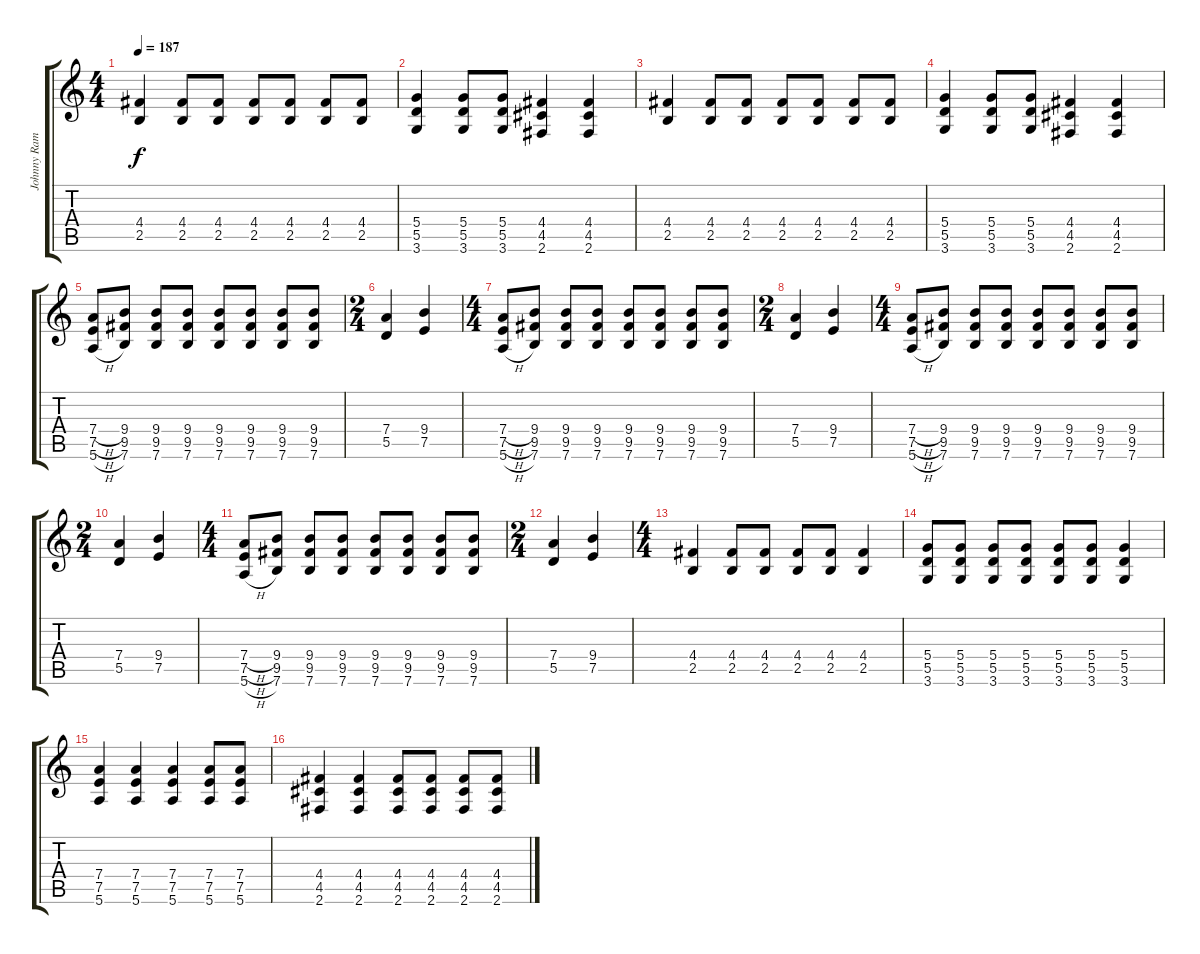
\track ("Johnny Ramone" "Johnny Ram") {instrument distortionguitar}
\staff {score tabs}
\tuning (E4 B3 G3 D3 A2 E2) {hide}
\ts (4 4)
\tempo 187
\clef g2
\ks c
(4.4 2.5).4{dy f} (4.4 2.5).8 (4.4 2.5).8 (4.4 2.5).8 (4.4 2.5).8 (4.4 2.5).8 (4.4 2.5).8 |
(5.4 5.5 3.6).4 (5.4 5.5 3.6).8 (5.4 5.5 3.6).8 (4.4 4.5 2.6).4 (4.4 4.5 2.6).4 |
(4.4 2.5).4 (4.4 2.5).8 (4.4 2.5).8 (4.4 2.5).8 (4.4 2.5).8 (4.4 2.5).8 (4.4 2.5).8 |
(5.4 5.5 3.6).4 (5.4 5.5 3.6).8 (5.4 5.5 3.6).8 (4.4 4.5 2.6).4 (4.4 4.5 2.6).4 |
(7.4{h} 7.5{h} 5.6{h}).8 (9.4 9.5 7.6).8 (9.4 9.5 7.6).8 (9.4 9.5 7.6).8 (9.4 9.5 7.6).8 (9.4 9.5 7.6).8 (9.4 9.5 7.6).8 (9.4 9.5 7.6).8 |
\ts (2 4)
(7.4 5.5).4 (9.4 7.5).4 |
\ts (4 4)
(7.4{h} 7.5{h} 5.6{h}).8 (9.4 9.5 7.6).8 (9.4 9.5 7.6).8 (9.4 9.5 7.6).8 (9.4 9.5 7.6).8 (9.4 9.5 7.6).8 (9.4 9.5 7.6).8 (9.4 9.5 7.6).8 |
\ts (2 4)
(7.4 5.5).4 (9.4 7.5).4 |
\ts (4 4)
(7.4{h} 7.5{h} 5.6{h}).8 (9.4 9.5 7.6).8 (9.4 9.5 7.6).8 (9.4 9.5 7.6).8 (9.4 9.5 7.6).8 (9.4 9.5 7.6).8 (9.4 9.5 7.6).8 (9.4 9.5 7.6).8 |
\ts (2 4)
(7.4 5.5).4 (9.4 7.5).4 |
\ts (4 4)
(7.4{h} 7.5{h} 5.6{h}).8 (9.4 9.5 7.6).8 (9.4 9.5 7.6).8 (9.4 9.5 7.6).8 (9.4 9.5 7.6).8 (9.4 9.5 7.6).8 (9.4 9.5 7.6).8 (9.4 9.5 7.6).8 |
\ts (2 4)
(7.4 5.5).4 (9.4 7.5).4 |
\ts (4 4)
(4.4 2.5).4 (4.4 2.5).8 (4.4 2.5).8 (4.4 2.5).8 (4.4 2.5).8 (4.4 2.5).4 |
(5.4 5.5 3.6).8 (5.4 5.5 3.6).8 (5.4 5.5 3.6).8 (5.4 5.5 3.6).8 (5.4 5.5 3.6).8 (5.4 5.5 3.6).8 (5.4 5.5 3.6).4 |
(7.4 7.5 5.6).4 (7.4 7.5 5.6).4 (7.4 7.5 5.6).4 (7.4 7.5 5.6).8 (7.4 7.5 5.6).8 |
(4.4 4.5 2.6).4 (4.4 4.5 2.6).4 (4.4 4.5 2.6).8 (4.4 4.5 2.6).8 (4.4 4.5 2.6).8 (4.4 4.5 2.6).8
